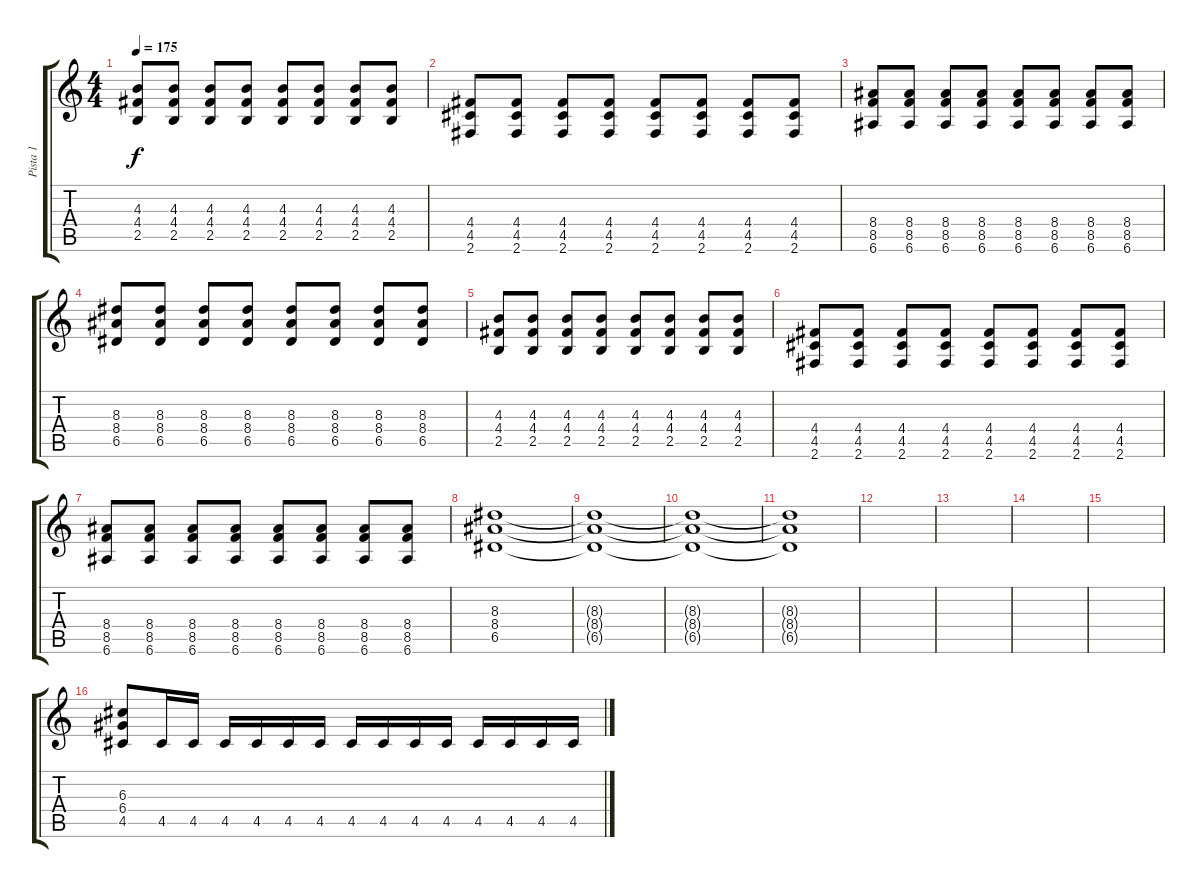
\track ("Pista 1" "Pista 1") {instrument distortionguitar}
\staff {score tabs}
\tuning (E4 B3 G3 D3 A2 E2) {hide}
\ts (4 4)
\tempo 175
\clef g2
\ks c
(4.3 4.4 2.5).8{dy f} (4.3 4.4 2.5).8 (4.3 4.4 2.5).8 (4.3 4.4 2.5).8 (4.3 4.4 2.5).8 (4.3 4.4 2.5).8 (4.3 4.4 2.5).8 (4.3 4.4 2.5).8 |
(4.4 4.5 2.6).8 (4.4 4.5 2.6).8 (4.4 4.5 2.6).8 (4.4 4.5 2.6).8 (4.4 4.5 2.6).8 (4.4 4.5 2.6).8 (4.4 4.5 2.6).8 (4.4 4.5 2.6).8 |
(8.4 8.5 6.6).8 (8.4 8.5 6.6).8 (8.4 8.5 6.6).8 (8.4 8.5 6.6).8 (8.4 8.5 6.6).8 (8.4 8.5 6.6).8 (8.4 8.5 6.6).8 (8.4 8.5 6.6).8 |
(8.3 8.4 6.5).8 (8.3 8.4 6.5).8 (8.3 8.4 6.5).8 (8.3 8.4 6.5).8 (8.3 8.4 6.5).8 (8.3 8.4 6.5).8 (8.3 8.4 6.5).8 (8.3 8.4 6.5).8 |
(4.3 4.4 2.5).8 (4.3 4.4 2.5).8 (4.3 4.4 2.5).8 (4.3 4.4 2.5).8 (4.3 4.4 2.5).8 (4.3 4.4 2.5).8 (4.3 4.4 2.5).8 (4.3 4.4 2.5).8 |
(4.4 4.5 2.6).8 (4.4 4.5 2.6).8 (4.4 4.5 2.6).8 (4.4 4.5 2.6).8 (4.4 4.5 2.6).8 (4.4 4.5 2.6).8 (4.4 4.5 2.6).8 (4.4 4.5 2.6).8 |
(8.4 8.5 6.6).8 (8.4 8.5 6.6).8 (8.4 8.5 6.6).8 (8.4 8.5 6.6).8 (8.4 8.5 6.6).8 (8.4 8.5 6.6).8 (8.4 8.5 6.6).8 (8.4 8.5 6.6).8 |
(8.3 8.4 6.5).1{volume 0} |
(8.3{t} 8.4{t} 6.5{t}).1 |
(8.3{t} 8.4{t} 6.5{t}).1 |
(8.3{t} 8.4{t} 6.5{t}).1 |
|
|
|
|
(6.3 6.4 4.5).8{volume 13} 4.5.16 4.5.16 4.5.16 4.5.16 4.5.16 4.5.16 4.5.16 4.5.16 4.5.16 4.5.16 4.5.16 4.5.16 4.5.16 4.5.16
